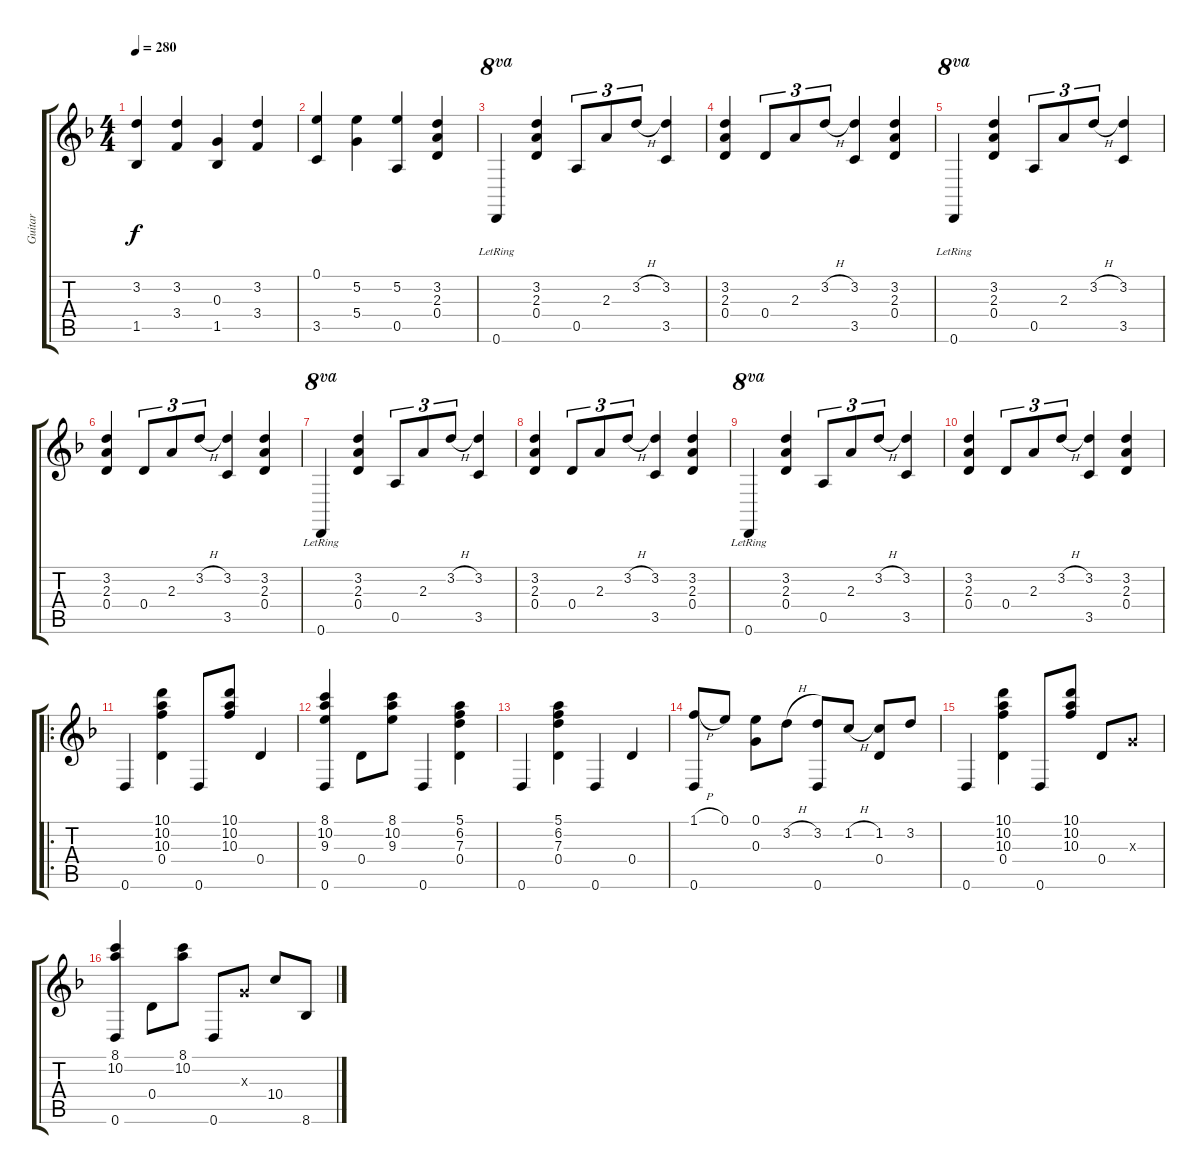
\track ("Guitar" "Guitar") {instrument acousticguitarsteel}
\staff {score tabs}
\tuning (E4 B3 G3 D3 A2 D2) {hide}
\ts (4 4)
\tempo 280
\clef g2
\ks f
(3.2 1.5).4{dy f} (3.2 3.4).4 (0.3 1.5).4 (3.2 3.4).4 |
(0.1 3.5).4 (5.2 5.4).4 (5.2 0.5).4 (3.2 2.3 0.4).4 |
0.6{lr}.4{ot 8va} (3.2 2.3 0.4).4 0.5.8{tu (3 2)} 2.3.8{tu (3 2)} 3.2{h}.8{tu (3 2)} (3.2 3.5).4 |
(3.2 2.3 0.4).4 0.4.8{tu (3 2)} 2.3.8{tu (3 2)} 3.2{h}.8{tu (3 2)} (3.2 3.5).4 (3.2 2.3 0.4).4 |
0.6{lr}.4{ot 8va} (3.2 2.3 0.4).4 0.5.8{tu (3 2)} 2.3.8{tu (3 2)} 3.2{h}.8{tu (3 2)} (3.2 3.5).4 |
(3.2 2.3 0.4).4 0.4.8{tu (3 2)} 2.3.8{tu (3 2)} 3.2{h}.8{tu (3 2)} (3.2 3.5).4 (3.2 2.3 0.4).4 |
0.6{lr}.4{ot 8va} (3.2 2.3 0.4).4 0.5.8{tu (3 2)} 2.3.8{tu (3 2)} 3.2{h}.8{tu (3 2)} (3.2 3.5).4 |
(3.2 2.3 0.4).4 0.4.8{tu (3 2)} 2.3.8{tu (3 2)} 3.2{h}.8{tu (3 2)} (3.2 3.5).4 (3.2 2.3 0.4).4 |
0.6{lr}.4{ot 8va} (3.2 2.3 0.4).4 0.5.8{tu (3 2)} 2.3.8{tu (3 2)} 3.2{h}.8{tu (3 2)} (3.2 3.5).4 |
(3.2 2.3 0.4).4 0.4.8{tu (3 2)} 2.3.8{tu (3 2)} 3.2{h}.8{tu (3 2)} (3.2 3.5).4 (3.2 2.3 0.4).4 |
\ro
0.6.4 (10.1 10.2 10.3 0.4).4 0.6.8 (10.1 10.2 10.3).8 0.4.4 |
(8.1 10.2 9.3 0.6).4 0.4.8 (8.1 10.2 9.3).8 0.6.4 (5.1 6.2 7.3 0.4).4 |
0.6.4 (5.1 6.2 7.3 0.4).4 0.6.4 0.4.4 |
(1.1{h} 0.6).8 0.1.8 (0.1 0.3).8 3.2{h}.8 (3.2 0.6).8 1.2{h}.8 (1.2 0.4).8 3.2.8 |
0.6.4 (10.1 10.2 10.3 0.4).4 0.6.8 (10.1 10.2 10.3).8 0.4.8 0.3{x}.8 |
(8.1 10.2 0.6).4 0.4.8 (8.1 10.2).8 0.6.8 0.3{x}.8 10.4.8 8.6.8
